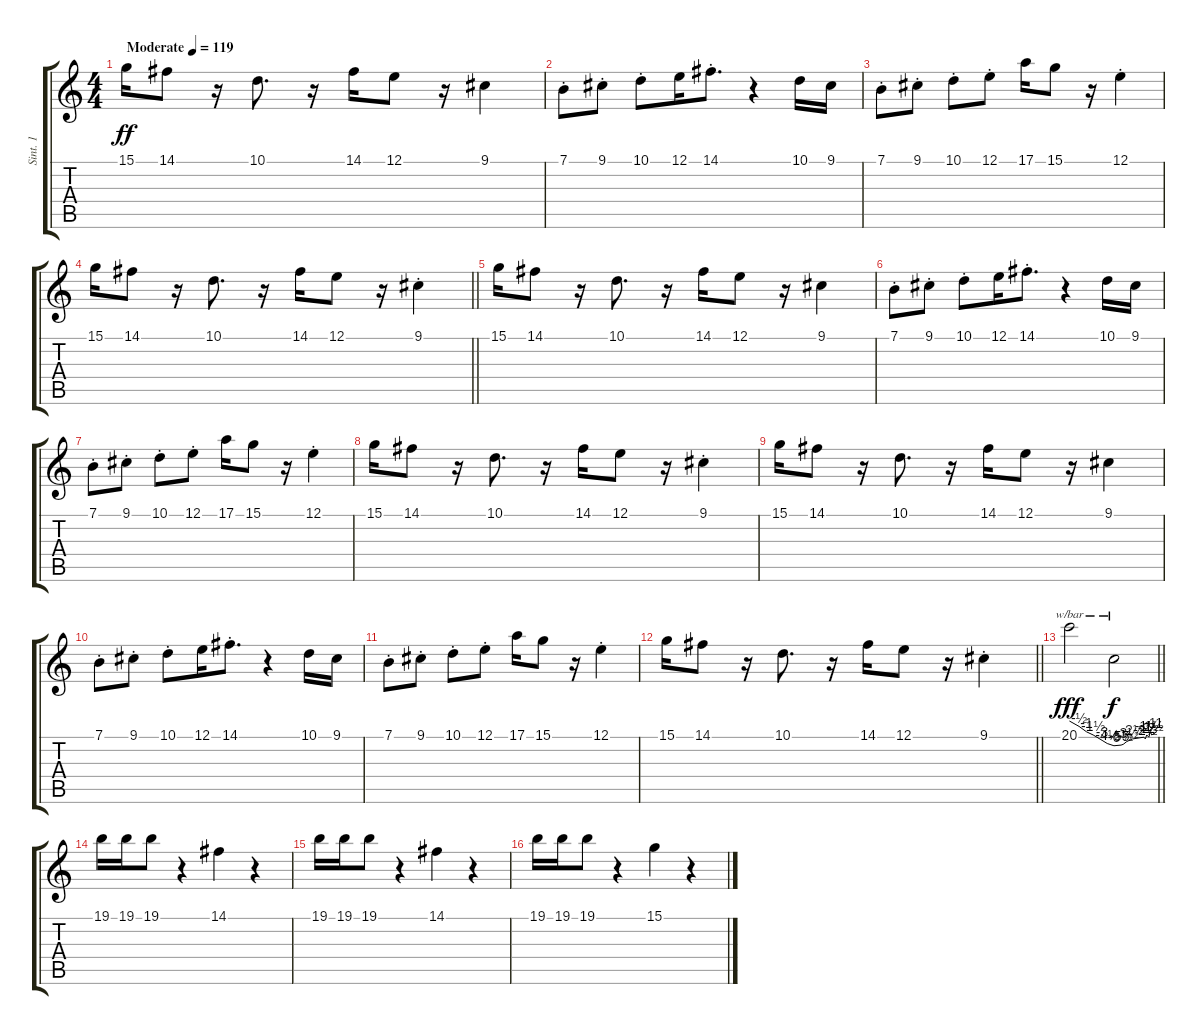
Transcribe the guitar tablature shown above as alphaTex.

\track ("Sint. 1" "Sint. 1") {instrument lead8bassandlead}
\staff {score tabs}
\tuning (E4 B3 G3 D3 A2 E2) {hide}
\ts (4 4)
\tempo (119 "Moderate")
\clef g2
\ks c
15.1.16{dy ff instrument lead8bassandlead} 14.1.8 r.16 10.1.8{d} r.16 14.1.16 12.1.8 r.16 9.1.4 |
7.1{st}.8 9.1{st}.8 10.1{st}.8 12.1.16 14.1{st}.8{d} r.4 10.1.16 9.1.16 |
7.1{st}.8 9.1{st}.8 10.1{st}.8 12.1{st}.8 17.1.16 15.1.8 r.16 12.1{st}.4 |
\barLineRight lightlight
15.1.16 14.1.8 r.16 10.1.8{d} r.16 14.1.16 12.1.8 r.16 9.1{st}.4 |
15.1.16 14.1.8 r.16 10.1.8{d} r.16 14.1.16 12.1.8 r.16 9.1.4 |
7.1{st}.8 9.1{st}.8 10.1{st}.8 12.1.16 14.1{st}.8{d} r.4 10.1.16 9.1.16 |
7.1{st}.8 9.1{st}.8 10.1{st}.8 12.1{st}.8 17.1.16 15.1.8 r.16 12.1{st}.4 |
15.1.16 14.1.8 r.16 10.1.8{d} r.16 14.1.16 12.1.8 r.16 9.1{st}.4 |
15.1.16 14.1.8 r.16 10.1.8{d} r.16 14.1.16 12.1.8 r.16 9.1.4 |
7.1{st}.8 9.1{st}.8 10.1{st}.8 12.1.16 14.1{st}.8{d} r.4 10.1.16 9.1.16 |
7.1{st}.8 9.1{st}.8 10.1{st}.8 12.1{st}.8 17.1.16 15.1.8 r.16 12.1{st}.4 |
\barLineRight lightlight
15.1.16 14.1.8 r.16 10.1.8{d} r.16 14.1.16 12.1.8 r.16 9.1{st}.4 |
\barLineRight lightlight
20.1.2{tbe (custom default 0 0 13 -2 23 -4 32 -6 44 -12 51 -18 60 -24) dy fff} 20.1{t}.2{tbe (custom default 0 -24 10 -22 13 -20 18 -14 26 -10 42 -8 44 -10 46 -6 49 -8 51 -4 53 -6 60 -4) dy f} |
19.1.16{balance 10} 19.1.16 19.1.8 r.4 14.1.4{balance 6} r.4 |
19.1.16{balance 10} 19.1.16 19.1.8 r.4 14.1.4{balance 6} r.4 |
19.1.16{balance 10} 19.1.16 19.1.8 r.4 15.1.4{balance 6} r.4
